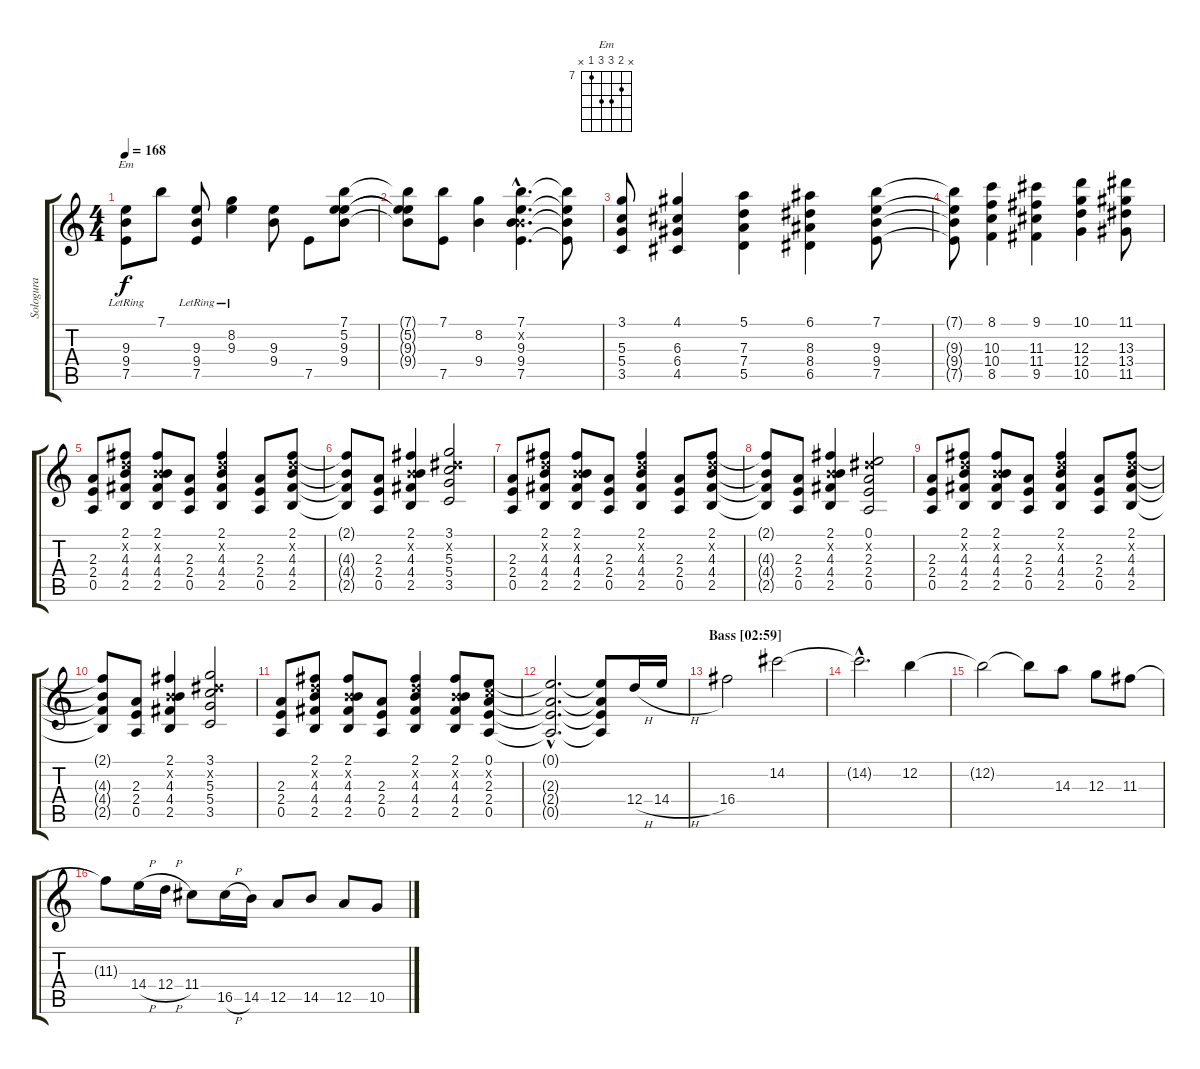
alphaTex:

\track ("Sologura" "Sologura") {instrument overdrivenguitar}
\staff {score tabs}
\tuning (E4 B3 G3 D3 A2 E2) {hide}
\chord ("Em" x 8 9 9 7 x) {firstfret 7}
\ts (4 4)
\tempo 168
\clef g2
\ks c
(9.3{lr} 9.4{lr} 7.5).8{ch "Em" dy f} 7.1.8 (9.3{lr} 9.4{lr} 7.5{lr}).8 (8.2{lr} 9.3).4 (9.3 9.4).8 7.5.8 (7.1 5.2 9.3 9.4).8 |
(7.1{t} 5.2{t} 9.3{t} 9.4{t}).8 (7.1 7.5).8 (8.2 9.4).4 (7.1{hac} 0.2{hac x} 9.3{hac} 9.4{hac} 7.5{hac}).4{d} (7.1{t} 9.3{t} 9.4{t} 7.5{t}).8 |
(3.1 5.3 5.4 3.5).8 (4.1 6.3 6.4 4.5).4 (5.1 7.3 7.4 5.5).4 (6.1 8.3 8.4 6.5).4 (7.1 9.3 9.4 7.5).8 |
(7.1{t} 9.3{t} 9.4{t} 7.5{t}).8 (8.1 10.3 10.4 8.5).4 (9.1 11.3 11.4 9.5).4 (10.1 12.3 12.4 10.5).4 (11.1 13.3 13.4 11.5).8 |
\section ("" "")
(2.3 2.4 0.5).8 (2.1 3.2{x} 4.3 4.4 2.5).8 (2.1 0.2{x} 4.3 4.4 2.5).8 (2.3 2.4 0.5).8 (2.1 3.2{x} 4.3 4.4 2.5).4 (2.3 2.4 0.5).8 (2.1 3.2{x} 4.3 4.4 2.5).8 |
(2.1{t} 4.3{t} 4.4{t} 2.5{t}).8 (2.3 2.4 0.5).8 (2.1 0.2{x} 4.3 4.4 2.5).4 (3.1 4.2{x} 5.3 5.4 3.5).2 |
(2.3 2.4 0.5).8 (2.1 3.2{x} 4.3 4.4 2.5).8 (2.1 0.2{x} 4.3 4.4 2.5).8 (2.3 2.4 0.5).8 (2.1 3.2{x} 4.3 4.4 2.5).4 (2.3 2.4 0.5).8 (2.1 3.2{x} 4.3 4.4 2.5).8 |
(2.1{t} 4.3{t} 4.4{t} 2.5{t}).8 (2.3 2.4 0.5).8 (2.1 0.2{x} 4.3 4.4 2.5).4 (0.1 4.2{x} 2.3 2.4 0.5).2 |
(2.3 2.4 0.5).8 (2.1 3.2{x} 4.3 4.4 2.5).8 (2.1 0.2{x} 4.3 4.4 2.5).8 (2.3 2.4 0.5).8 (2.1 3.2{x} 4.3 4.4 2.5).4 (2.3 2.4 0.5).8 (2.1 3.2{x} 4.3 4.4 2.5).8 |
(2.1{t} 4.3{t} 4.4{t} 2.5{t}).8 (2.3 2.4 0.5).8 (2.1 0.2{x} 4.3 4.4 2.5).4 (3.1 4.2{x} 5.3 5.4 3.5).2 |
(2.3 2.4 0.5).8 (2.1 3.2{x} 4.3 4.4 2.5).8 (2.1 0.2{x} 4.3 4.4 2.5).8 (2.3 2.4 0.5).8 (2.1 3.2{x} 4.3 4.4 2.5).4 (2.1 0.2{x} 4.3 4.4 2.5).8 (0.1 1.2{x} 2.3 2.4 0.5).8 |
(0.1{hac t} 2.3{hac t} 2.4{hac t} 0.5{hac t}).2{d} (0.1{t} 2.3{t} 2.4{t} 0.5{t}).8 12.4{h}.16 14.4{h}.16 |
\section ("" "Bass [02:59]")
16.4.2 14.2.2 |
14.2{hac t}.2{d} 12.2.4 |
12.2{t}.2 12.2{t}.8 14.3.8 12.3.8 11.3.8 |
11.3{t}.8 14.4{h}.16 12.4{h}.16 11.4.8 16.5{h}.16 14.5.16 12.5.8 14.5.8 12.5.8 10.5.8
